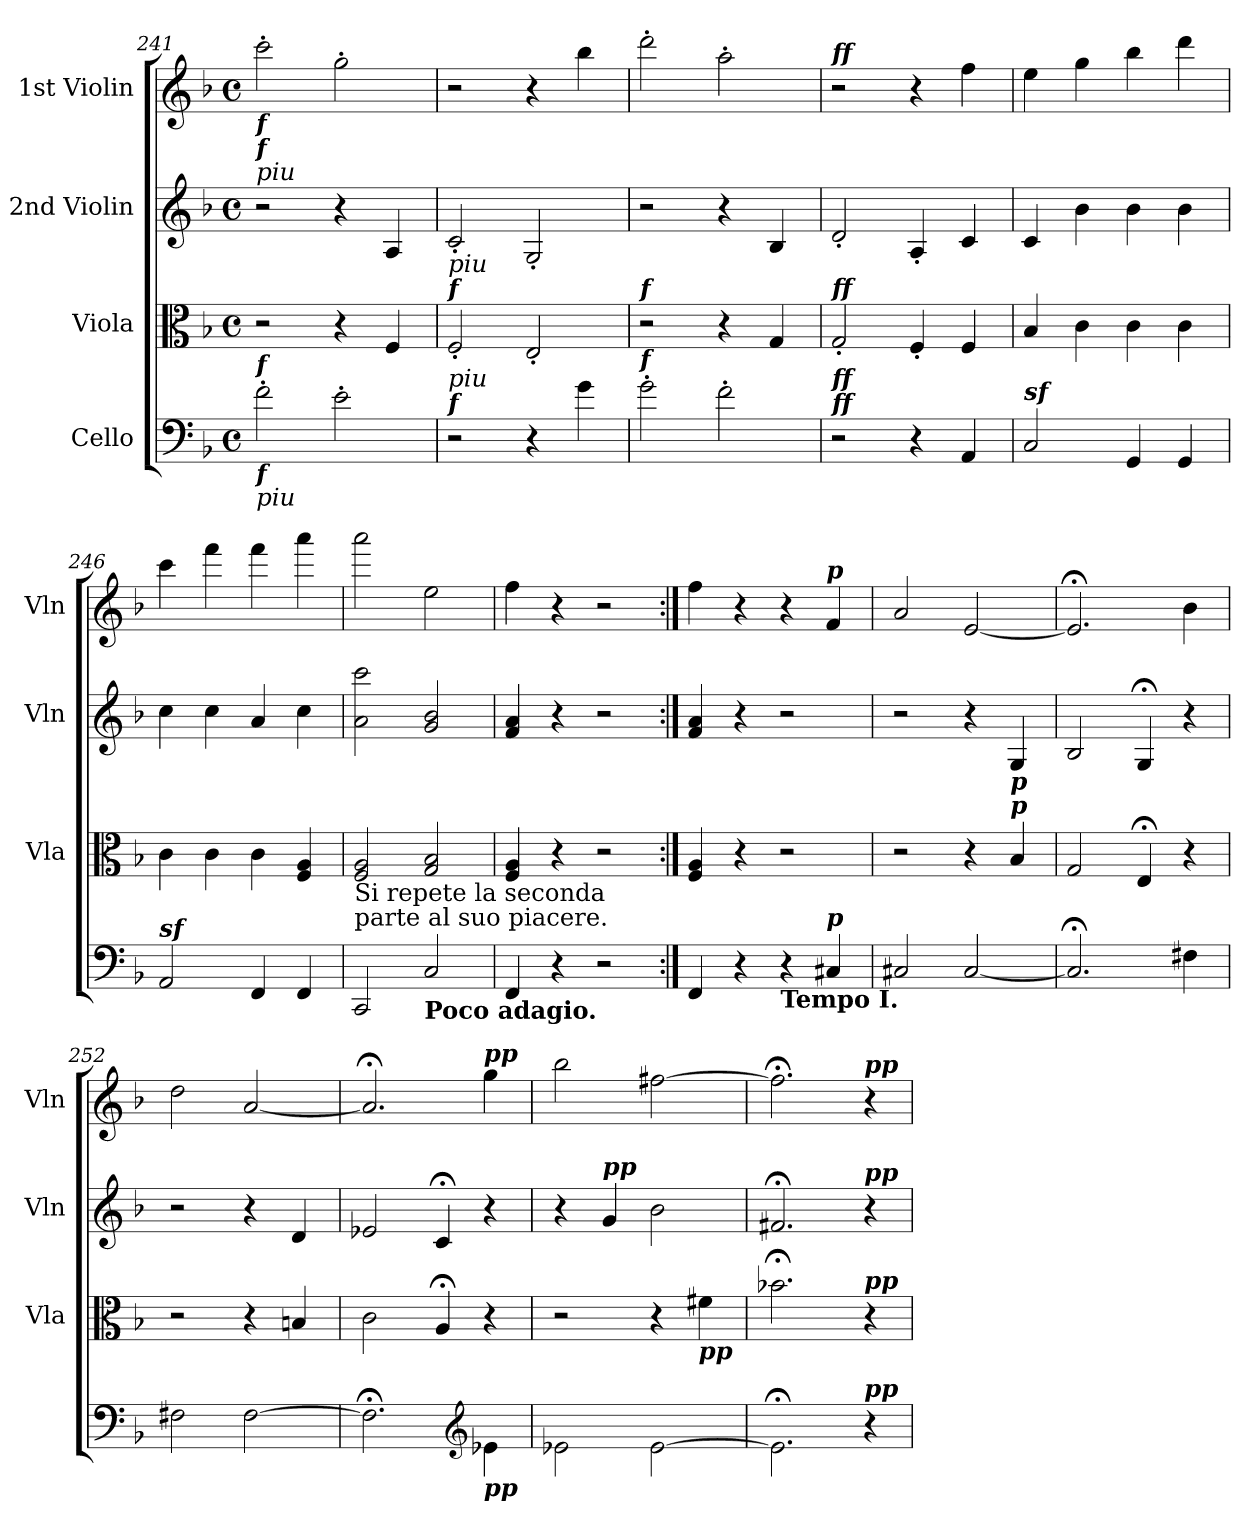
**kern	**kern	**kern	**kern
*part4	*part3	*part2	*part1
*staff4	*staff3	*staff2	*staff1
*I"Cello	*I"Viola	*I"2nd Violin	*I"1st Violin
*	*I'Vla	*I'Vln	*I'Vln
*clefF4	*clefC3	*clefG2	*clefG2
*k[b-]	*k[b-]	*k[b-]	*k[b-]
*F:	*F:	*F:	*F:
*M4/4	*M4/4	*M4/4	*M4/4
*met(c)	*met(c)	*met(c)	*met(c)
=241	=241	=241	=241
!	!	!	!LO:TX:b:Bi:t=f
!	!	!	!LO:TX:b:Bi:t=f
!	!	!	!LO:TX:b:i:t=piu
!LO:TX:b:Bi:t=f	!	!	!
!LO:TX:a:Bi:t=f	!	!	!
!LO:TX:b:i:t=piu	!	!	!
2f'\	2r	2r	2ccc'\
2e'\	4r	4r	2gg'\
.	4F/	4A/	.
=242	=242	=242	=242
!	!LO:TX:a:Bi:t=f	!	!
!	!LO:TX:a:i:t=piu	!	!
!LO:TX:a:Bi:t=f	!	!	!
!LO:TX:a:i:t=piu	!	!	!
2r	2F'/	2c'/	2r
4r	2E'/	2G'/	4r
4g\	.	.	4bb-\
=243	=243	=243	=243
!	!LO:TX:a:Bi:t=f	!	!
!LO:TX:a:Bi:t=f	!	!	!
2g'\	2r	2r	2ddd'\
2f'\	4r	4r	2aa'\
.	4G/	4B-/	.
=244	=244	=244	=244
!	!	!	!LO:TX:a:Bi:t=ff
!	!LO:TX:a:Bi:t=ff	!	!
!LO:TX:a:Bi:t=ff	!	!	!
!LO:TX:a:Bi:t=ff	!	!	!
2r	2G'/	2d'/	2r
4r	4F'/	4A'/	4r
4AA/	4F/	4c/	4ff\
!!LO:LB:g=z
=245	=245	=245	=245
!LO:TX:a:Bi:t=sf	!	!	!
2C/	4B-/	4c/	4ee\
.	4c\	4b-\	4gg\
4GG/	4c\	4b-\	4bb-\
4GG/	4c\	4b-\	4ddd\
=246	=246	=246	=246
!LO:TX:a:Bi:t=sf	!	!	!
2AA/	4c\	4cc\	4ccc\
.	4c\	4cc\	4fff\
4FF/	4c\	4a/	4fff\
4FF/	4F/ 4A/	4cc\	4aaa\
=247	=247	=247	=247
!	!LO:TX:b:t=Si repete la seconda	!	!
!	!LO:TX:b:t=parte al suo piacere.	!	!
2CC/	2F/ 2A/	2a\ 2ccc\	2aaa\
!LO:TX:b:B:t=Poco adagio.	!	!	!
2C/	2G/ 2B-/	2g/ 2b-/	2ee\
=248	=248	=248	=248
4FF/	4F/ 4A/	4f/ 4a/	4ff\
4r	4r	4r	4r
2r	2r	2r	2r
=249:|!	=249:|!	=249:|!	=249:|!
4FF/	4F/ 4A/	4f/ 4a/	4ff\
4r	4r	4r	4r
!LO:TX:b:B:t=Tempo I.	!	!	!
4r	2r	2r	4r
!	!	!	!LO:TX:a:Bi:t=p
!LO:TX:a:Bi:t=p	!	!	!
4C#X/	.	.	4f/
=250	=250	=250	=250
2C#X/	2r	2r	2a/
[2C#/	4r	4r	[2e/
!	!LO:TX:a:Bi:t=p	!	!
!	!LO:TX:a:Bi:t=p	!	!
.	4B-/	4G/	.
!!LO:PB:g=z
=251	=251	=251	=251
2.C#;</]	2G/	2B-/	2.e;</]
.	4E;</	4G;</	.
4F#X\	4r	4r	4b-\
=252	=252	=252	=252
2F#X\	2r	2r	2dd\
[2F#\	4r	4r	[2a/
.	4Bn/	4d/	.
=253	=253	=253	=253
2.F#;<\]	2c\	2e-X/	2.a;</]
.	4A;</	4c;</	.
*clefG2	*	*	*
!	!	!	!LO:TX:a:Bi:t=pp
!LO:TX:b:Bi:t=pp	!	!	!
4e-X\	4r	4r	4gg\
=254	=254	=254	=254
2e-X\	2r	4r	2bb-\
!	!	!LO:TX:a:Bi:t=pp	!
.	.	4g/	.
[2e-\	4r	2b-\	[2ff#X\
!	!LO:TX:b:Bi:t=pp	!	!
.	4f#X\	.	.
=255	=255	=255	=255
2.e-;<\]	2.b-X;<\	2.f#X;</	2.ff#;<\]
!	!	!	!LO:TX:a:Bi:t=pp
!	!	!LO:TX:a:Bi:t=pp	!
!	!LO:TX:a:Bi:t=pp	!	!
!LO:TX:a:Bi:t=pp	!	!	!
4r	4r	4r	4r
=	=	=	=
*-	*-	*-	*-
